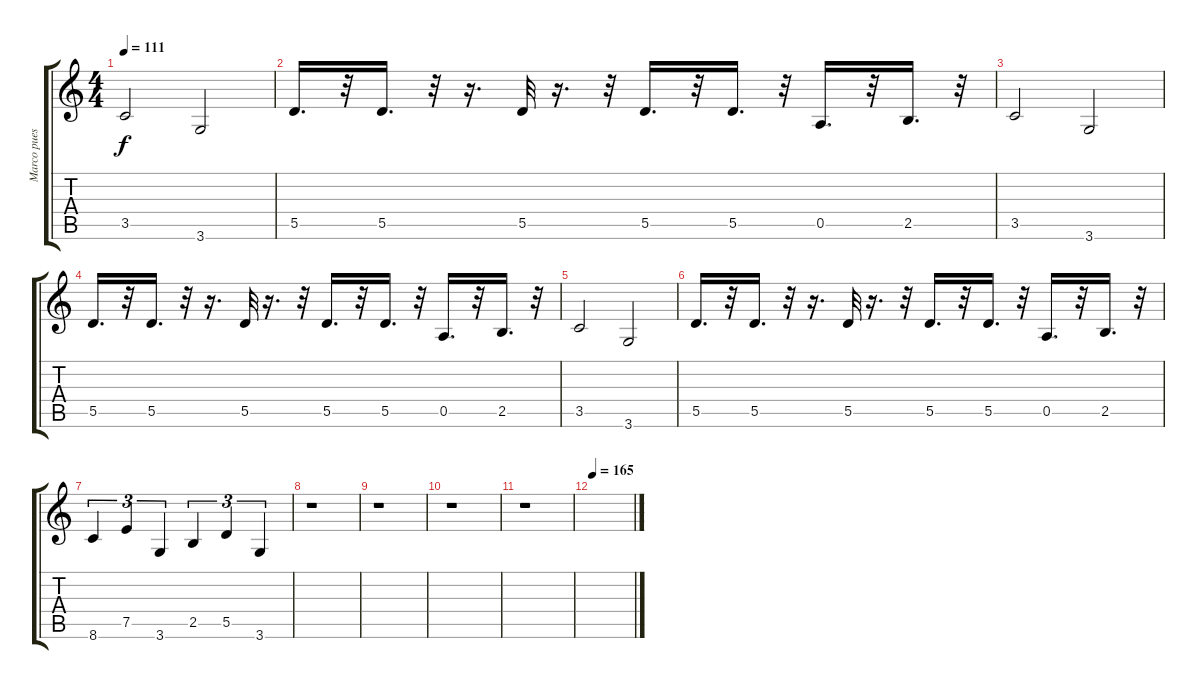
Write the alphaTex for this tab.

\track ("Marco pues Marco...." "Marco pues") {instrument electricbassfinger}
\staff {score tabs}
\tuning (E4 B3 G3 D3 A2 E2) {hide}
\ts (4 4)
\tempo 111
\clef g2
\ks c
3.5.2{dy f} 3.6.2 |
5.5.16{d} r.32 5.5.16{d} r.32 r.16{d} 5.5.32 r.16{d} r.32 5.5.16{d} r.32 5.5.16{d} r.32 0.5.16{d} r.32 2.5.16{d} r.32 |
3.5.2 3.6.2 |
5.5.16{d} r.32 5.5.16{d} r.32 r.16{d} 5.5.32 r.16{d} r.32 5.5.16{d} r.32 5.5.16{d} r.32 0.5.16{d} r.32 2.5.16{d} r.32 |
3.5.2 3.6.2 |
5.5.16{d} r.32 5.5.16{d} r.32 r.16{d} 5.5.32 r.16{d} r.32 5.5.16{d} r.32 5.5.16{d} r.32 0.5.16{d} r.32 2.5.16{d} r.32 |
8.6.4{tu (3 2)} 7.5.4{tu (3 2)} 3.6.4{tu (3 2)} 2.5.4{tu (3 2)} 5.5.4{tu (3 2)} 3.6.4{tu (3 2)} |
r.1 |
r.1 |
r.1 |
r.1 |
\tempo 165
